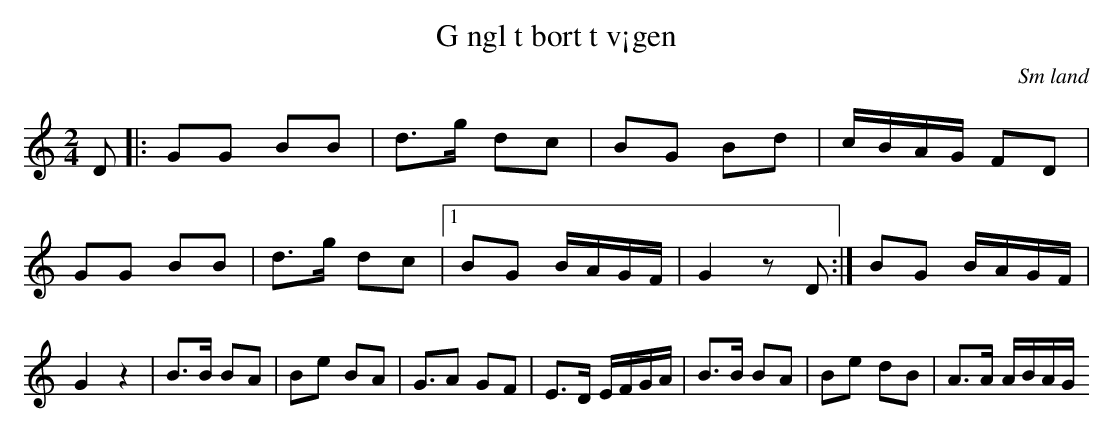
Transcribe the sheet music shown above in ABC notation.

X:1
T:G ngl t bort t v¡gen
O:Sm land
M:2/4
L:1/8
K:C
D |: GG BB | d3/2g/2 dc | BG Bd | c/2B/2A/2G/2 FD | GG BB | d3/2g/2 dc |1 BG B/2A/2G/2F/2 | G2 z D :| BG B/2A/2G/2F/2 | G2 z2 | B3/2B/2 BA | Be BA | G3/2A GF | E3/2D/2 E/2F/2G/2A/2 | B3/2B/2 BA | Be dB | A3/2A/2 A/2B/2A/2G/2
